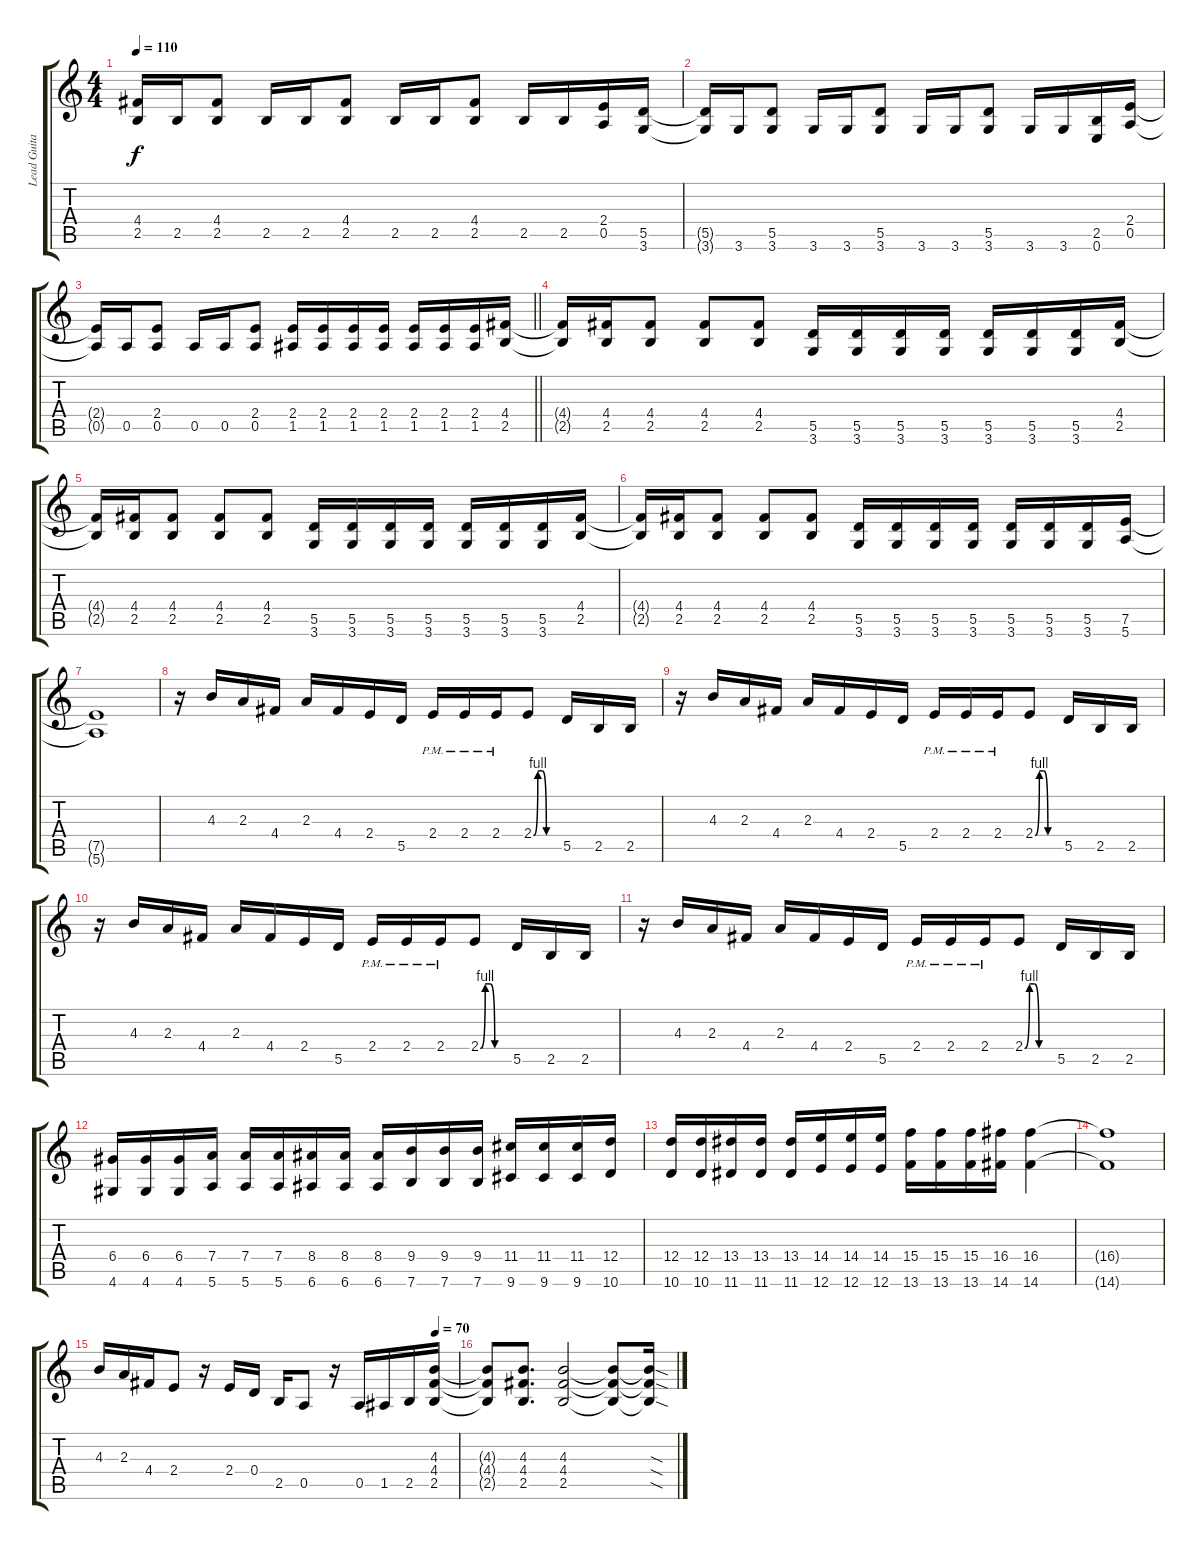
\track ("Lead Guitar" "Lead Guita") {instrument distortionguitar}
\staff {score tabs}
\tuning (E4 B3 G3 D3 A2 E2) {hide}
\ts (4 4)
\tempo 110
\clef g2
\ks c
(4.4{t} 2.5{t}).16{dy f} 2.5.16 (4.4 2.5).8 2.5.16 2.5.16 (4.4 2.5).8 2.5.16 2.5.16 (4.4 2.5).8 2.5.16 2.5.16 (2.4 0.5).16 (5.5 3.6).16 |
(5.5{t} 3.6{t}).16 3.6.16 (5.5 3.6).8 3.6.16 3.6.16 (5.5 3.6).8 3.6.16 3.6.16 (5.5 3.6).8 3.6.16 3.6.16 (2.5 0.6).16 (2.4 0.5).16 |
\barLineRight lightlight
(2.4{t} 0.5{t}).16 0.5.16 (2.4 0.5).8 0.5.16 0.5.16 (2.4 0.5).8 (2.4 1.5).16 (2.4 1.5).16 (2.4 1.5).16 (2.4 1.5).16 (2.4 1.5).16 (2.4 1.5).16 (2.4 1.5).16 (4.4 2.5).16 |
(4.4{t} 2.5{t}).16 (4.4 2.5).16 (4.4 2.5).8 (4.4 2.5).8 (4.4 2.5).8 (5.5 3.6).16 (5.5 3.6).16 (5.5 3.6).16 (5.5 3.6).16 (5.5 3.6).16 (5.5 3.6).16 (5.5 3.6).16 (4.4 2.5).16 |
(4.4{t} 2.5{t}).16 (4.4 2.5).16 (4.4 2.5).8 (4.4 2.5).8 (4.4 2.5).8 (5.5 3.6).16 (5.5 3.6).16 (5.5 3.6).16 (5.5 3.6).16 (5.5 3.6).16 (5.5 3.6).16 (5.5 3.6).16 (4.4 2.5).16 |
(4.4{t} 2.5{t}).16 (4.4 2.5).16 (4.4 2.5).8 (4.4 2.5).8 (4.4 2.5).8 (5.5 3.6).16 (5.5 3.6).16 (5.5 3.6).16 (5.5 3.6).16 (5.5 3.6).16 (5.5 3.6).16 (5.5 3.6).16 (7.5 5.6).16 |
(7.5{t} 5.6{t}).1 |
r.16 4.3.16 2.3.16 4.4.16 2.3.16 4.4.16 2.4.16 5.5.16 2.4{pm}.16 2.4{pm}.16 2.4{pm}.16 2.4{be (custom 0 0 10 4 20 4 30 0 60 0)}.8 5.5.16 2.5.16 2.5.16 |
r.16 4.3.16 2.3.16 4.4.16 2.3.16 4.4.16 2.4.16 5.5.16 2.4{pm}.16 2.4{pm}.16 2.4{pm}.16 2.4{be (custom 0 0 10 4 20 4 30 0 60 0)}.8 5.5.16 2.5.16 2.5.16 |
r.16 4.3.16 2.3.16 4.4.16 2.3.16 4.4.16 2.4.16 5.5.16 2.4{pm}.16 2.4{pm}.16 2.4{pm}.16 2.4{be (custom 0 0 10 4 20 4 30 0 60 0)}.8 5.5.16 2.5.16 2.5.16 |
r.16 4.3.16 2.3.16 4.4.16 2.3.16 4.4.16 2.4.16 5.5.16 2.4{pm}.16 2.4{pm}.16 2.4{pm}.16 2.4{be (custom 0 0 10 4 20 4 30 0 60 0)}.8 5.5.16 2.5.16 2.5.16 |
(6.4 4.6).16 (6.4 4.6).16 (6.4 4.6).16 (7.4 5.6).16 (7.4 5.6).16 (7.4 5.6).16 (8.4 6.6).16 (8.4 6.6).16 (8.4 6.6).16 (9.4 7.6).16 (9.4 7.6).16 (9.4 7.6).16 (11.4 9.6).16 (11.4 9.6).16 (11.4 9.6).16 (12.4 10.6).16 |
(12.4 10.6).16 (12.4 10.6).16 (13.4 11.6).16 (13.4 11.6).16 (13.4 11.6).16 (14.4 12.6).16 (14.4 12.6).16 (14.4 12.6).16 (15.4 13.6).16 (15.4 13.6).16 (15.4 13.6).16 (16.4 14.6).16 (16.4 14.6).4 |
(16.4{t} 14.6{t}).1 |
\tempo (70 0.9375)
4.3.16 2.3.16 4.4.16 2.4.8 r.16 2.4.16 0.4.16 2.5.16 0.5.8 r.16 0.5.16 1.5.16 2.5.16 (4.3 4.4 2.5).16 |
(4.3{t} 4.4{t} 2.5{t}).8 (4.3 4.4 2.5).8{d} (4.3 4.4 2.5).2 (4.3{t} 4.4{t} 2.5{t}).8 (4.3{sod t} 4.4{sod t} 2.5{sod t}).16
